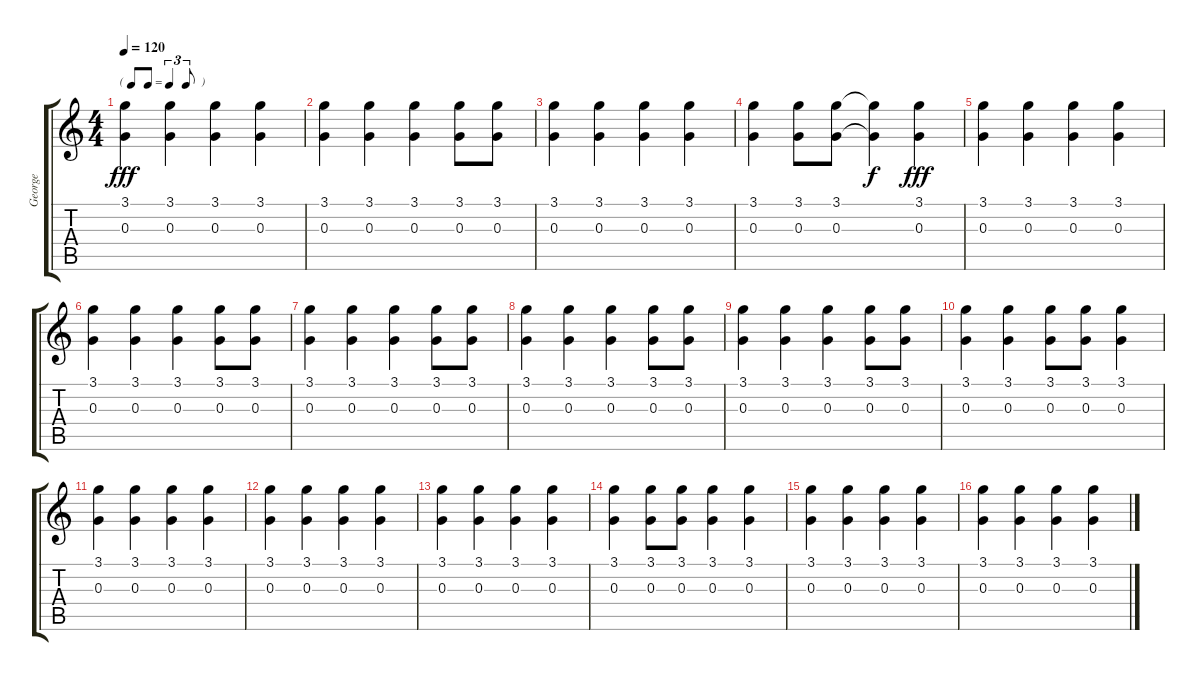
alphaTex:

\track ("George" "George") {instrument acousticguitarsteel}
\staff {score tabs}
\tuning (E4 B3 G3 D3 A2 E2) {hide}
\ts (4 4)
\tf triplet8th
\tempo 120
\clef g2
\ks c
(3.1 0.3).4{dy fff} (3.1 0.3).4 (3.1 0.3).4 (3.1 0.3).4 |
(3.1 0.3).4 (3.1 0.3).4 (3.1 0.3).4 (3.1 0.3).8 (3.1 0.3).8 |
(3.1 0.3).4 (3.1 0.3).4 (3.1 0.3).4 (3.1 0.3).4 |
(3.1 0.3).4 (3.1 0.3).8 (3.1 0.3).8 (3.1{t} 0.3{t}).4{dy f} (3.1 0.3).4{dy fff} |
(3.1 0.3).4 (3.1 0.3).4 (3.1 0.3).4 (3.1 0.3).4 |
(3.1 0.3).4 (3.1 0.3).4 (3.1 0.3).4 (3.1 0.3).8 (3.1 0.3).8 |
(3.1 0.3).4 (3.1 0.3).4 (3.1 0.3).4 (3.1 0.3).8 (3.1 0.3).8 |
(3.1 0.3).4 (3.1 0.3).4 (3.1 0.3).4 (3.1 0.3).8 (3.1 0.3).8 |
(3.1 0.3).4 (3.1 0.3).4 (3.1 0.3).4 (3.1 0.3).8 (3.1 0.3).8 |
(3.1 0.3).4 (3.1 0.3).4 (3.1 0.3).8 (3.1 0.3).8 (3.1 0.3).4 |
(3.1 0.3).4 (3.1 0.3).4 (3.1 0.3).4 (3.1 0.3).4 |
(3.1 0.3).4 (3.1 0.3).4 (3.1 0.3).4 (3.1 0.3).4 |
(3.1 0.3).4 (3.1 0.3).4 (3.1 0.3).4 (3.1 0.3).4 |
(3.1 0.3).4 (3.1 0.3).8 (3.1 0.3).8 (3.1 0.3).4 (3.1 0.3).4 |
(3.1 0.3).4 (3.1 0.3).4 (3.1 0.3).4 (3.1 0.3).4 |
(3.1 0.3).4 (3.1 0.3).4 (3.1 0.3).4 (3.1 0.3).4
